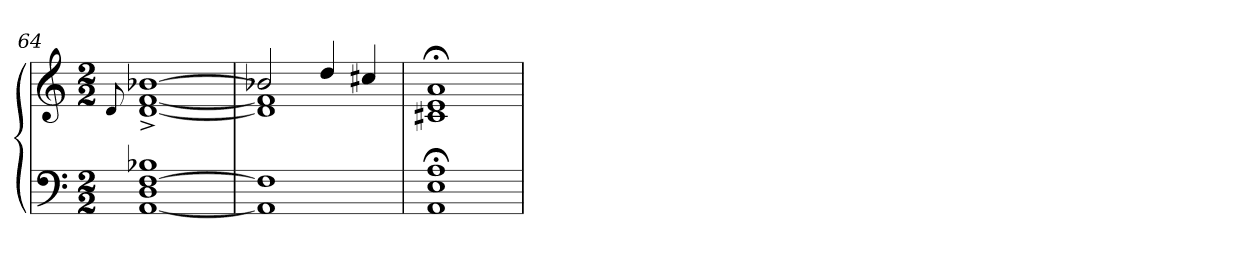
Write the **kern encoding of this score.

**kern	**kern
*part2	*part1
*staff2	*staff1
*clefF4	*clefG2
*k[]	*k[]
*M2/2	*M2/2
=64	=64
.	8qqd
[1AA 1D [1F 1B-X	[1d^> [1f^> [1b-X^>
=65	=65
*	*^
1AA] 1F]	2b-X]	1d] 1f]
.	4dd	.
.	4cc#X	.
*	*v	*v
=66	=66
1AA;< 1E;< 1A;<	1c#X;< 1e;< 1a;<
=	=
*-	*-
